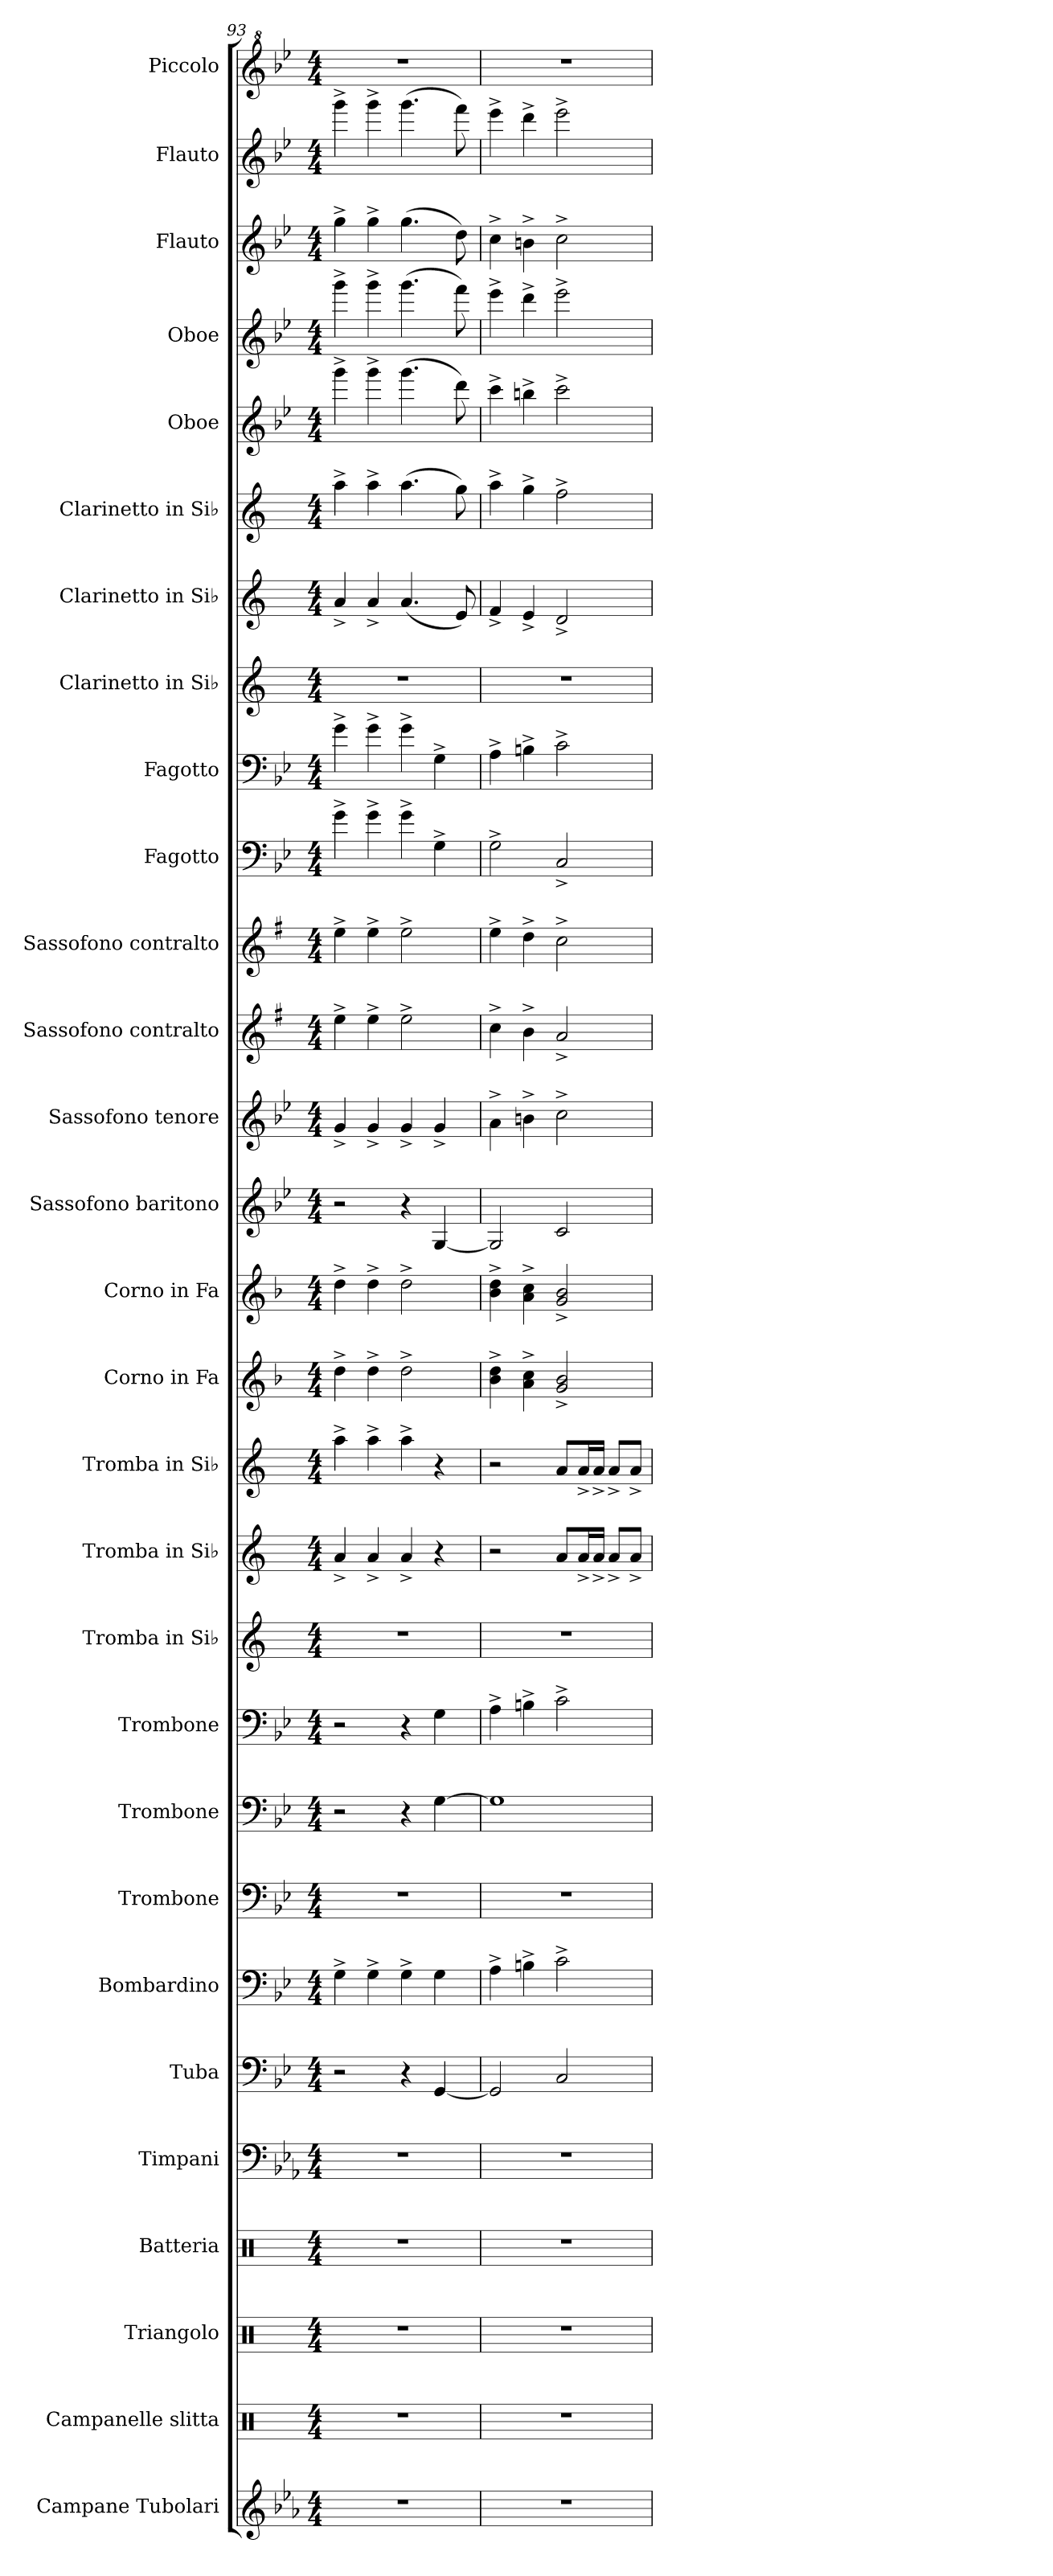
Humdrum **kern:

**kern	**kern	**kern	**kern	**kern	**kern	**kern	**kern	**kern	**kern	**kern	**kern	**kern	**kern	**kern	**kern	**kern	**kern	**kern	**kern	**kern	**kern	**kern	**kern	**kern	**kern	**kern	**kern	**kern
*part29	*part28	*part27	*part26	*part25	*part24	*part23	*part22	*part21	*part20	*part19	*part18	*part17	*part16	*part15	*part14	*part13	*part12	*part11	*part10	*part9	*part8	*part7	*part6	*part5	*part4	*part3	*part2	*part1
*staff29	*staff28	*staff27	*staff26	*staff25	*staff24	*staff23	*staff22	*staff21	*staff20	*staff19	*staff18	*staff17	*staff16	*staff15	*staff14	*staff13	*staff12	*staff11	*staff10	*staff9	*staff8	*staff7	*staff6	*staff5	*staff4	*staff3	*staff2	*staff1
*I"Campane Tubolari	*I"Campanelle slitta	*I"Triangolo	*I"Batteria	*I"Timpani	*I"Tuba	*I"Bombardino	*I"Trombone	*I"Trombone	*I"Trombone	*I"Tromba in Si♭	*I"Tromba in Si♭	*I"Tromba in Si♭	*I"Corno in Fa	*I"Corno in Fa	*I"Sassofono baritono	*I"Sassofono tenore	*I"Sassofono contralto	*I"Sassofono contralto	*I"Fagotto	*I"Fagotto	*I"Clarinetto in Si♭	*I"Clarinetto in Si♭	*I"Clarinetto in Si♭	*I"Oboe	*I"Oboe	*I"Flauto	*I"Flauto	*I"Piccolo
*I'Camp. tb.	*	*I'Triang.	*I'Batt.	*I'Timp.	*I'Tba.	*	*I'Tbn.	*I'Tbn.	*I'Tbn.	*I'Tr. Si♭	*I'Tr. Si♭	*I'Tr. Si♭	*I'Cor. Fa	*I'Cor. Fa	*	*	*	*	*I'Fag.	*I'Fag.	*I'Cl. Si♭	*I'Cl. Si♭	*I'Cl. Si♭	*I'Ob.	*I'Ob.	*I'Fl.	*I'Fl.	*
*clefG2	*clefX	*clefX	*clefX	*clefF4	*clefF4	*clefF4	*clefF4	*clefF4	*clefF4	*clefG2	*clefG2	*clefG2	*clefG2	*clefG2	*clefG2	*clefG2	*clefG2	*clefG2	*clefF4	*clefF4	*clefG2	*clefG2	*clefG2	*clefG2	*clefG2	*clefG2	*clefG2	*clefG^2
*	*	*	*	*	*	*	*	*	*	*ITrd1c2	*ITrd1c2	*ITrd1c2	*ITrd4c7	*ITrd4c7	*ITrd12c21	*ITrd8c14	*ITrd5c9	*ITrd5c9	*	*	*ITrd1c2	*ITrd1c2	*ITrd1c2	*	*	*	*	*ITrd-7c-12
*k[b-e-a-]	*k[]	*k[]	*k[]	*k[b-e-a-]	*k[b-e-]	*k[b-e-]	*k[b-e-]	*k[b-e-]	*k[b-e-]	*k[b-e-]	*k[b-e-]	*k[b-e-]	*k[b-e-]	*k[b-e-]	*k[b-e-]	*k[b-e-]	*k[b-e-]	*k[b-e-]	*k[b-e-]	*k[b-e-]	*k[b-e-]	*k[b-e-]	*k[b-e-]	*k[b-e-]	*k[b-e-]	*k[b-e-]	*k[b-e-]	*k[b-e-]
*M4/4	*M4/4	*M4/4	*M4/4	*M4/4	*M4/4	*M4/4	*M4/4	*M4/4	*M4/4	*M4/4	*M4/4	*M4/4	*M4/4	*M4/4	*M4/4	*M4/4	*M4/4	*M4/4	*M4/4	*M4/4	*M4/4	*M4/4	*M4/4	*M4/4	*M4/4	*M4/4	*M4/4	*M4/4
=93	=93	=93	=93	=93	=93	=93	=93	=93	=93	=93	=93	=93	=93	=93	=93	=93	=93	=93	=93	=93	=93	=93	=93	=93	=93	=93	=93	=93
1r	1r	1r	1r	1r	2r	4G^\	1r	2r	2r	1r	4g^/	4gg^\	4g^\	4g^\	2r	4G^/	4g^\	4g^\	4g^\	4g^\	1r	4g^/	4gg^\	4ggg^\	4ggg^\	4gg^\	4ggg^\	1r
.	.	.	.	.	.	4G^\	.	.	.	.	4g^/	4gg^\	4g^\	4g^\	.	4G^/	4g^\	4g^\	4g^\	4g^\	.	4g^/	4gg^\	4ggg^\	4ggg^\	4gg^\	4ggg^\	.
.	.	.	.	.	4r	4G^\	.	4r	4r	.	4g^/	4gg^\	2g^\	2g^\	4r	4G^/	2g^\	2g^\	4g^\	4g^\	.	(4.g/	(4.gg\	(4.ggg\	(4.ggg\	(4.gg\	(4.ggg\	.
.	.	.	.	.	[4GG/	4G\	.	[4G\	4G\	.	4r	4r	.	.	[4GG/	4G^/	.	.	4G^\	4G^\	.	.	.	.	.	.	.	.
.	.	.	.	.	.	.	.	.	.	.	.	.	.	.	.	.	.	.	.	.	.	8d/)	8ff\)	8ddd\)	8fff\)	8dd\)	8fff\)	.
=94	=94	=94	=94	=94	=94	=94	=94	=94	=94	=94	=94	=94	=94	=94	=94	=94	=94	=94	=94	=94	=94	=94	=94	=94	=94	=94	=94	=94
1r	1r	1r	1r	1r	2GG/]	4A^\	1r	1G]	4A^\	1r	2r	2r	4e-\^ 4g\^	4e-\^ 4g\^	2GG/]	4A^\	4e-^\	4g^\	2G^\	4A^\	1r	4e-^/	4gg^\	4ccc^\	4eee-^\	4cc^\	4eee-^\	1r
.	.	.	.	.	.	4Bn^\	.	.	4Bn^\	.	.	.	4d\^ 4f\^	4d\^ 4f\^	.	4Bn^\	4d^\	4f^\	.	4Bn^\	.	4d^/	4ff^\	4bbn^\	4ddd^\	4bn^\	4ddd^\	.
.	.	.	.	.	2C/	2c^\	.	.	2c^\	.	8g/L	8g/L	2c/^ 2e-/^	2c/^ 2e-/^	2C/	2c^\	2c^/	2e-^\	2C^/	2c^\	.	2c^/	2ee-^\	2ccc^\	2eee-^\	2cc^\	2eee-^\	.
.	.	.	.	.	.	.	.	.	.	.	16g^/L	16g^/L	.	.	.	.	.	.	.	.	.	.	.	.	.	.	.	.
.	.	.	.	.	.	.	.	.	.	.	16g^/JJ	16g^/JJ	.	.	.	.	.	.	.	.	.	.	.	.	.	.	.	.
.	.	.	.	.	.	.	.	.	.	.	8g^/L	8g^/L	.	.	.	.	.	.	.	.	.	.	.	.	.	.	.	.
.	.	.	.	.	.	.	.	.	.	.	8g^/J	8g^/J	.	.	.	.	.	.	.	.	.	.	.	.	.	.	.	.
=	=	=	=	=	=	=	=	=	=	=	=	=	=	=	=	=	=	=	=	=	=	=	=	=	=	=	=	=
*-	*-	*-	*-	*-	*-	*-	*-	*-	*-	*-	*-	*-	*-	*-	*-	*-	*-	*-	*-	*-	*-	*-	*-	*-	*-	*-	*-	*-
